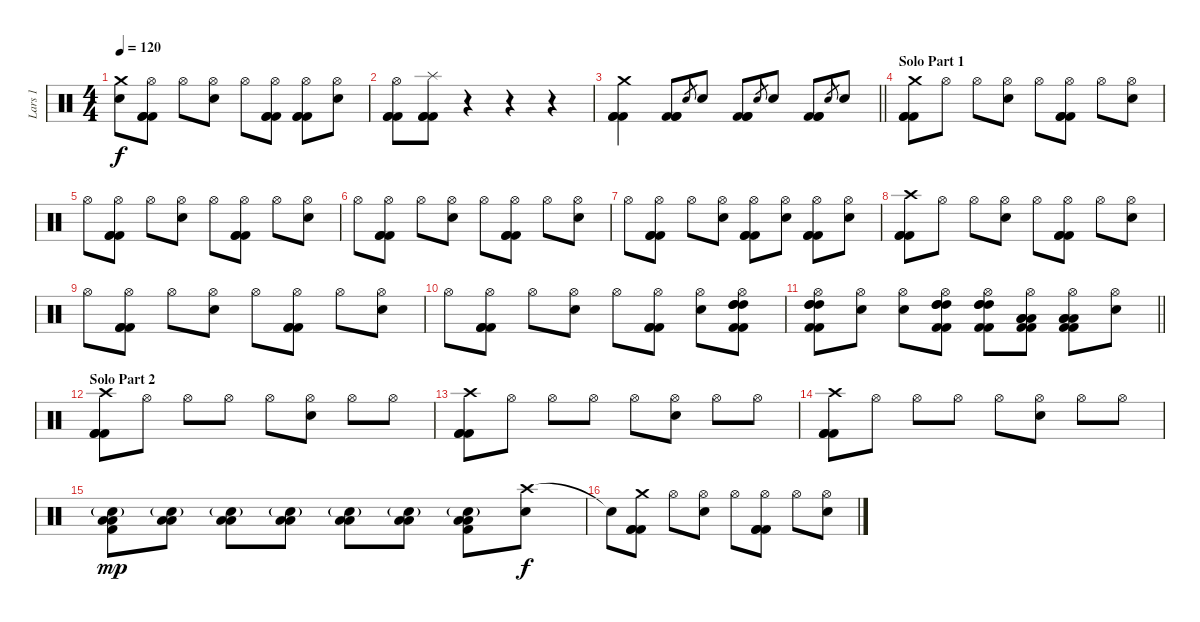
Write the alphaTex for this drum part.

\track ("Lars 1" "Lars 1") {instrument percussion}
\staff {score}
\articulation defaults
\ts (4 4)
\tempo 120
\clef neutral
\ks c
("Crash medium (hit)" "Electric Snare (hit)").8{dy f} ("Hi-Hat (open)" "Kick (hit) 2" "Kick (hit) 2" "Kick (hit) 2").8 "Hi-Hat (open)".8 ("Hi-Hat (open)" "Electric Snare (hit)").8 "Hi-Hat (open)".8 ("Hi-Hat (open)" "Kick (hit) 2" "Kick (hit) 2" "Kick (hit) 2").8 ("Hi-Hat (open)" "Kick (hit) 2" "Kick (hit) 2" "Kick (hit) 2").8 ("Hi-Hat (open)" "Electric Snare (hit)").8 |
("Hi-Hat (open)" "Kick (hit) 2" "Kick (hit) 2" "Kick (hit) 2").8 ("Splash (hit)" "Kick (hit) 2" "Kick (hit) 2" "Kick (hit) 2").8 r.4 r.4 r.4 |
\barLineRight lightlight
("Crash medium (hit)" "Kick (hit) 2" "Kick (hit) 2" "Kick (hit) 2").4 ("Kick (hit) 2" "Kick (hit) 2" "Kick (hit) 2").8 "Electric Snare (hit)".8{gr} "Electric Snare (hit)".8 ("Kick (hit) 2" "Kick (hit) 2" "Kick (hit) 2").8 "Electric Snare (hit)".8{gr} "Electric Snare (hit)".8 ("Kick (hit) 2" "Kick (hit) 2" "Kick (hit) 2").8 "Electric Snare (hit)".8{gr} "Electric Snare (hit)".8 |
\section ("" "Solo Part 1")
("Crash medium (hit)" "Kick (hit) 2" "Kick (hit) 2" "Kick (hit) 2").8 "Hi-Hat (open)".8 "Hi-Hat (open)".8 ("Hi-Hat (open)" "Electric Snare (hit)").8 "Hi-Hat (open)".8 ("Hi-Hat (open)" "Kick (hit) 2" "Kick (hit) 2" "Kick (hit) 2").8 "Hi-Hat (open)".8 ("Hi-Hat (open)" "Electric Snare (hit)").8 |
"Hi-Hat (open)".8 ("Hi-Hat (open)" "Kick (hit) 2" "Kick (hit) 2" "Kick (hit) 2").8 "Hi-Hat (open)".8 ("Hi-Hat (open)" "Electric Snare (hit)").8 "Hi-Hat (open)".8 ("Hi-Hat (open)" "Kick (hit) 2" "Kick (hit) 2" "Kick (hit) 2").8 "Hi-Hat (open)".8 ("Hi-Hat (open)" "Electric Snare (hit)").8 |
"Hi-Hat (open)".8 ("Hi-Hat (open)" "Kick (hit) 2" "Kick (hit) 2" "Kick (hit) 2").8 "Hi-Hat (open)".8 ("Hi-Hat (open)" "Electric Snare (hit)").8 "Hi-Hat (open)".8 ("Hi-Hat (open)" "Kick (hit) 2" "Kick (hit) 2" "Kick (hit) 2").8 "Hi-Hat (open)".8 ("Hi-Hat (open)" "Electric Snare (hit)").8 |
"Hi-Hat (open)".8 ("Hi-Hat (open)" "Kick (hit) 2" "Kick (hit) 2" "Kick (hit) 2").8 "Hi-Hat (open)".8 ("Hi-Hat (open)" "Electric Snare (hit)").8 ("Hi-Hat (open)" "Kick (hit) 2" "Kick (hit) 2" "Kick (hit) 2").8 ("Hi-Hat (open)" "Electric Snare (hit)").8 ("Hi-Hat (open)" "Kick (hit) 2" "Kick (hit) 2" "Kick (hit) 2").8 ("Hi-Hat (open)" "Electric Snare (hit)").8 |
("Crash high (hit)" "Kick (hit) 2" "Kick (hit) 2" "Kick (hit) 2").8 "Hi-Hat (open)".8 "Hi-Hat (open)".8 ("Hi-Hat (open)" "Electric Snare (hit)").8 "Hi-Hat (open)".8 ("Hi-Hat (open)" "Kick (hit) 2" "Kick (hit) 2" "Kick (hit) 2").8 "Hi-Hat (open)".8 ("Hi-Hat (open)" "Electric Snare (hit)").8 |
"Hi-Hat (open)".8 ("Hi-Hat (open)" "Kick (hit) 2" "Kick (hit) 2" "Kick (hit) 2").8 "Hi-Hat (open)".8 ("Hi-Hat (open)" "Electric Snare (hit)").8 "Hi-Hat (open)".8 ("Hi-Hat (open)" "Kick (hit) 2" "Kick (hit) 2" "Kick (hit) 2").8 "Hi-Hat (open)".8 ("Hi-Hat (open)" "Electric Snare (hit)").8 |
"Hi-Hat (open)".8 ("Hi-Hat (open)" "Kick (hit) 2" "Kick (hit) 2" "Kick (hit) 2").8 "Hi-Hat (open)".8 ("Hi-Hat (open)" "Electric Snare (hit)").8 "Hi-Hat (open)".8 ("Hi-Hat (open)" "Kick (hit) 2" "Kick (hit) 2" "Kick (hit) 2").8 ("Hi-Hat (open)" "Electric Snare (hit)").8 ("Hi-Hat (open)" "High Tom (hit)" "High Tom (hit)" "High Tom (hit)" "Kick (hit) 2" "Kick (hit) 2").8 |
\barLineRight lightlight
("Hi-Hat (open)" "High Tom (hit)" "High Tom (hit)" "High Tom (hit)" "Kick (hit) 2" "Kick (hit) 2").8 ("Hi-Hat (open)" "Electric Snare (hit)").8 ("Hi-Hat (open)" "Electric Snare (hit)").8 ("Hi-Hat (open)" "High Tom (hit)" "High Tom (hit)" "High Tom (hit)" "Kick (hit) 2" "Kick (hit) 2").8 ("Hi-Hat (open)" "High Tom (hit)" "High Tom (hit)" "High Tom (hit)" "Kick (hit) 2" "Kick (hit) 2").8 ("Hi-Hat (open)" "Low Tom (hit)" "Low Tom (hit)" "Low Tom (hit)" "Kick (hit) 2" "Kick (hit) 2").8 ("Hi-Hat (open)" "Low Tom (hit)" "Low Tom (hit)" "Low Tom (hit)" "Kick (hit) 2" "Kick (hit) 2").8 ("Hi-Hat (open)" "Electric Snare (hit)").8 |
\section ("" "Solo Part 2")
("Crash high (hit)" "Kick (hit) 2" "Kick (hit) 2" "Kick (hit) 2").8 "Hi-Hat (open)".8 "Hi-Hat (open)".8 "Hi-Hat (open)".8 "Hi-Hat (open)".8 ("Hi-Hat (open)" "Electric Snare (hit)").8 "Hi-Hat (open)".8 "Hi-Hat (open)".8 |
("Crash high (hit)" "Kick (hit) 2" "Kick (hit) 2" "Kick (hit) 2").8 "Hi-Hat (open)".8 "Hi-Hat (open)".8 "Hi-Hat (open)".8 "Hi-Hat (open)".8 ("Hi-Hat (open)" "Electric Snare (hit)").8 "Hi-Hat (open)".8 "Hi-Hat (open)".8 |
("Crash high (hit)" "Kick (hit) 2" "Kick (hit) 2" "Kick (hit) 2").8 "Hi-Hat (open)".8 "Hi-Hat (open)".8 "Hi-Hat (open)".8 "Hi-Hat (open)".8 ("Hi-Hat (open)" "Electric Snare (hit)").8 "Hi-Hat (open)".8 "Hi-Hat (open)".8 |
("Electric Snare (hit)"{g} "Low Floor Tom (hit)" "Low Floor Tom (hit)" "Kick (hit) 2").8{dy mp} ("Electric Snare (hit)"{g} "Low Floor Tom (hit)" "Low Floor Tom (hit)").8 ("Electric Snare (hit)"{g} "Low Floor Tom (hit)" "Low Floor Tom (hit)").8 ("Electric Snare (hit)"{g} "Low Floor Tom (hit)" "Low Floor Tom (hit)").8 ("Electric Snare (hit)"{g} "Low Floor Tom (hit)" "Low Floor Tom (hit)").8 ("Electric Snare (hit)"{g} "Low Floor Tom (hit)" "Low Floor Tom (hit)").8 ("Electric Snare (hit)"{g} "Low Floor Tom (hit)" "Low Floor Tom (hit)" "Kick (hit) 2").8 ("Crash high (hit)" "Electric Snare (hit)").8{dy f} |
"Snare (hit)"{t}.8 ("Crash medium (hit)" "Kick (hit) 2" "Kick (hit) 2" "Kick (hit) 2").8 "Hi-Hat (open)".8 ("Hi-Hat (open)" "Electric Snare (hit)").8 "Hi-Hat (open)".8 ("Hi-Hat (open)" "Kick (hit) 2" "Kick (hit) 2" "Kick (hit) 2").8 "Hi-Hat (open)".8 ("Hi-Hat (open)" "Electric Snare (hit)").8
